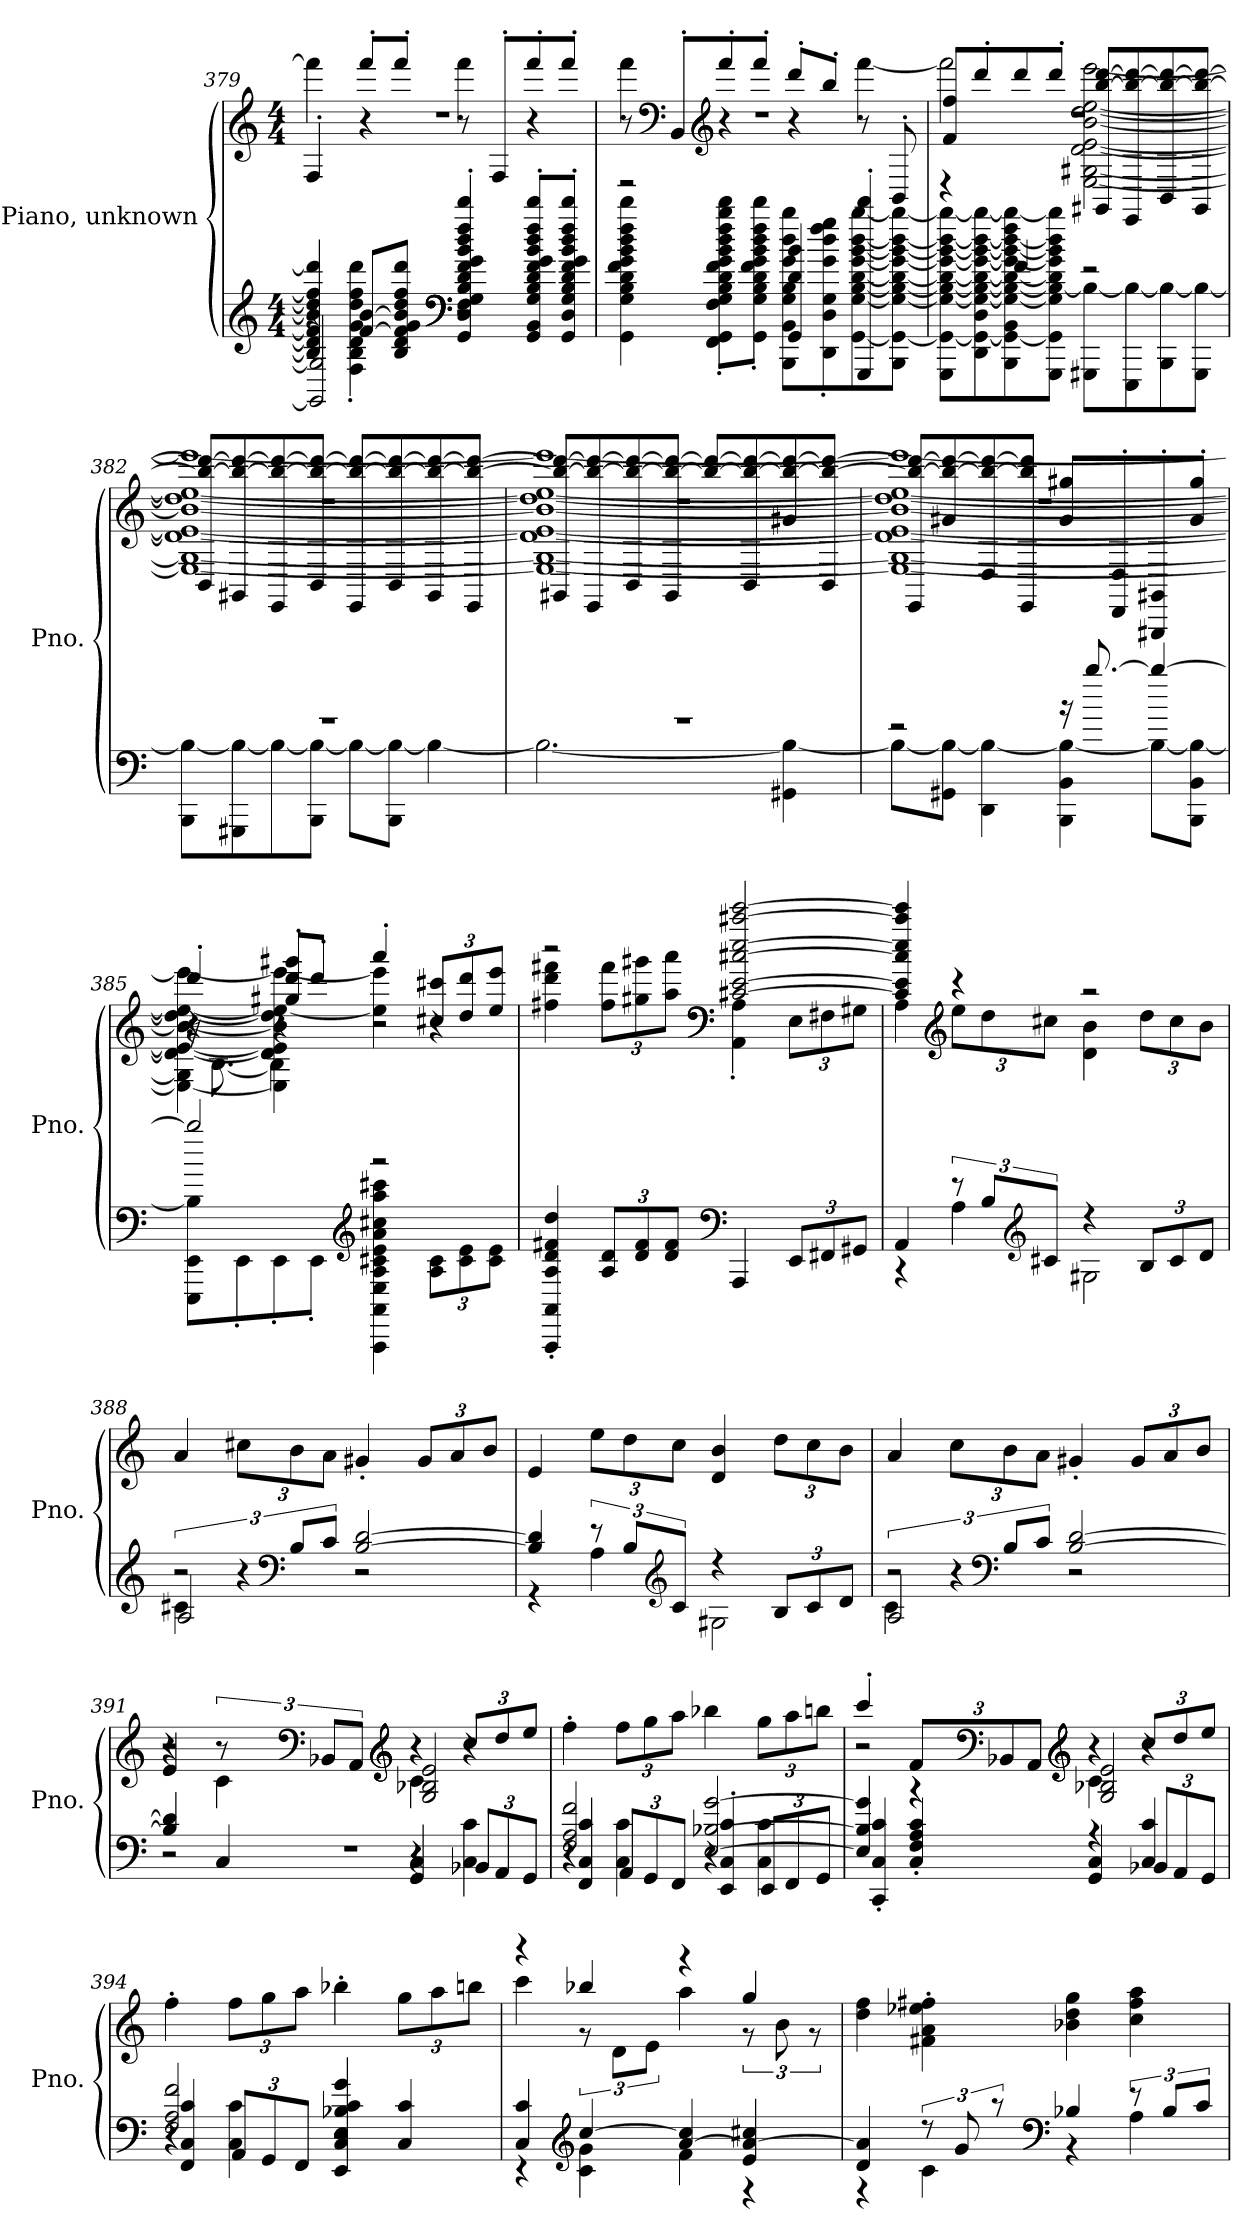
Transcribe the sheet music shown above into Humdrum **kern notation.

**kern	**kern
*part1	*part1
*staff2	*staff1
*I"Piano, unknown	*
*I'Pno.	*
*clefG2	*clefG2
*k[]	*k[]
*M4/4	*M4/4
=379	=379
*^	*^
*	*^	*	*^
4B/] 4d/] 4f/] 4b/] 4dd/] 4ff/] 4ddd/]	4r	2GG/] 2G/]	1r	4fff\]	4F'/
[8f/ [8b/L	4F\' 4B\' 4d\' 4g\' 4dd\' 4ff\' 4ddd\'	.	.	4r	8fff'/L
8B/ 8d/ 8f/] 8g/ 8b/] 8dd/ 8ff/ 8ddd/J	.	.	.	.	8fff'/J
*clefF4	*	*	*	*	*
4GG/' 4D/' 4F/' 4G/' 4B/' 4d/' 4f/' 4g/' 4b/' 4dd/' 4ff/' 4ddd/'	2r	2r	.	4fff\	8r
.	.	.	.	.	8F'/L
8GG/' 8BB/' 8G/' 8B/' 8d/' 8f/' 8g/' 8b/' 8dd/' 8ff/' 8ddd/'L	.	.	.	4r	8fff'/
8GG/' 8D/' 8G/' 8B/' 8d/' 8f/' 8g/' 8b/' 8dd/' 8ff/' 8ddd/'J	.	.	.	.	8fff'/J
*	*v	*v	*	*	*
=380	=380	=380	=380	=380
2r	4GG\ 4G\ 4B\ 4d\ 4f\ 4g\ 4b\ 4dd\ 4ff\ 4ddd\	1r	4fff\	8r
*	*	*clefF4	*	*
.	.	.	.	8BB'/L
*	*	*clefG2	*	*
.	8FF\' 8GG\' 8F\' 8G\' 8B\' 8d\' 8f\' 8g\' 8b\' 8dd\' 8ff\' 8bb\' 8ddd\'L	.	4r	8fff'/
.	8GG\' 8G\' 8B\' 8d\' 8f\' 8g\' 8b\' 8dd\' 8ff\' 8ddd\'J	.	.	8fff'/J
4GG/ 4d/ 4b/	8BBB\ 8BB\ 8G\ 8B\ 8g\ 8dd\ 8bb\L	.	4r	8ddd'/L
.	8DD\' 8D\' 8G\' 8g\' 8dd\' 8ff\' 8gg\'	.	.	8bb'/J
4GGG/' 4ddd/'	[8GG\ [8G\ [8B\ [8d\ [8g\ [8b\ [8dd\ [8bb\	.	[4fff\	8r
.	8BBB\ 8GG\_ 8G\_ 8B\_ 8d\_ 8g\_ 8b\_ 8dd\_ 8bb\_J	.	.	8BB'/
!!LO:LB:g=z	!!	!!
=381	=381	=381	=381	=381
4r	8GGG\ 8GG\_ 8G\_ 8B\_ 8d\_ 8g\_ 8b\_ 8dd\_ 8bb\_L	1r	2fff\]	8f/ 8ff/L
.	8DD\ 8GG\_ 8D\ 8G\_ 8B\_ 8d\_ 8g\_ 8b\_ 8dd\_ 8bb\_	.	.	8ddd'/
4f/	8BBB\ 8GG\_ 8BB\ 8G\_ 8B\_ 8d\_ 8g\_ 8b\_ 8dd\_ 8ff\ 8bb\_	.	.	8ddd/
.	8GGG\ 8GG\] 8G\] 8B\_ 8d\] 8g\] 8b\] 8dd\] 8bb\]J	.	.	8ddd'/J
2r	8GGG#X\ 8B\_L	.	[2E\ [2G#X\ [2d\ [2e\ [2b\ [2dd\ [2ee\ [2eee\	8GG#X/ [8bb/ [8ddd/L
.	8EEE\ 8B\_	.	.	8EE/ 8bb/_ 8ddd/_
.	8BBB\ 8B\_	.	.	8BB/ 8bb/_ 8ddd/_
.	8GGG#\ 8B\_J	.	.	8GG#/ 8bb/_ 8ddd/_J
=382	=382	=382	=382	=382
1r	8BBB\ 8B\_L	1r	1E_ 1G#_ 1d_ 1e_ 1b_ 1dd_ 1ee_ 1eee_	8BB/ 8bb/_ 8ddd/_L
.	8GGG#X\ 8B\_	.	.	8GG#X/ 8bb/_ 8ddd/_
.	8B\_	.	.	8EE/ 8bb/_ 8ddd/_
.	8BBB\ 8B\_J	.	.	8BB/ 8bb/_ 8ddd/_J
.	8B\L_	.	.	8EE/ 8bb/_ 8ddd/_L
.	8BBB\ 8B\_J	.	.	8BB/ 8bb/_ 8ddd/_
.	4B\_	.	.	8GG#/ 8bb/_ 8ddd/_
.	.	.	.	8EE/ 8bb/_ 8ddd/_J
=383	=383	=383	=383	=383
1r	2.B\_	1r	1E_ 1G#_ 1d_ 1e_ 1b_ 1dd_ 1ee_ 1eee_	8GG#X/ 8bb/_ 8ddd/_L
.	.	.	.	8EE/ 8bb/_ 8ddd/_
.	.	.	.	8BB/ 8bb/_ 8ddd/_
.	.	.	.	8GG#/ 8bb/_ 8ddd/_J
.	.	.	.	8bb/_ 8ddd/_L
.	.	.	.	8BB/ 8bb/_ 8ddd/_
.	4GG#X\ 4B\_	.	.	8g#X/ 8bb/_ 8ddd/_
.	.	.	.	8BB/ 8bb/_ 8ddd/_J
!!LO:PB:g=z	!!	!!
=384	=384	=384	=384	=384
2r	8B\L_	1r	1E_ 1G#_ 1d_ 1e_ 1b_ 1dd_ 1ee_ 1eee_	8EE/ 8bb/_ 8ddd/_L
.	8GG#X\ 8B\_J	.	.	8g#X/ 8bb/_ 8ddd/_
.	4DD\ 4B\_	.	.	8D/ 8bb/_ 8ddd/_
.	.	.	.	8EE/ 8bb/] 8ddd/]J
16r	4BBB\ 4BB\ 4B\_	.	.	8g#/ 8gg#X/L
[8.bb/	.	.	.	.
.	.	.	.	8DD/' 8D/'
4bb/_	8B\L_	.	.	8GGG#X/' 8GG#X/'
.	8BBB\ 8BB\ 8B\_J	.	.	8g#/' 8gg#/'J
=385	=385	=385	=385	=385
*	*	*	*	*^
2bb/]	8EEE\ 8EE\ 8B\]L	4ddd'/	4E\_ 4G#\] 4d\_ 4e\_ 4b\_ 4dd\_ 4ee\_ 4eee\_	4r	16r
.	.	.	.	.	[8.B\
.	8EE'\	.	.	.	.
.	8EE'\	4r	4E\] 4d\] 4e\] 4b\] 4dd\] 4ee\_ 4eee\_	8gg#X/' 8ddd/' 8ggg#X/'L	4B\]
.	8EE'\J	.	.	8ddd'/J	.
*clefG2	*	*	*	*	*
2r	4AAA\ 4AA\ 4E\ 4A\ 4c#X\ 4e\ 4a\ 4cc#X\ 4aa\ 4ccc#X\	2r	4ee\] 4eee\]	4aaa'/	2r
*	*Xbrackettup	*	*	*Xbrackettup	*
.	12A\ 12c#\L	.	4r	12cc#X/ 12ccc#X/L	.
.	12c#\ 12e\	.	.	12dd/ 12ddd/	.
.	12c#\ 12e\J	.	.	12ee/ 12eee/J	.
*v	*v	*	*	*	*
*	*	*v	*v	*v
!!LO:LB:g=z
=386	=386	=386
4AAA/' 4AA/' 4A/' 4d/' 4f#X/' 4dd/'	2r	4ff#X\ 4ddd\ 4fff#X\
12A/ 12d/L	.	12ff#\ 12fff#\L
12d/ 12f#/	.	12gg#X\ 12ggg#X\
12d/ 12f#/J	.	12aa\ 12aaa\J
*clefF4	*clefF4	*
4AAA/	[2c#X/ [2e/ [2cc#X/ [2ee/ [2ccc#X/ [2eee/	4AA\' 4A\'
12EE/L	.	12E\L
12FF#X/	.	12F#X\
12GG#X/J	.	12G#X\J
=387	=387	=387
*^	*	*
4AA/	4r	4c#/] 4e/] 4cc#/] 4ee/] 4ccc#/] 4eee/]	4A\
*	*	*clefG2	*
*brackettup	*	*	*
12r	4A\	4r	12ee\L
12B/L	.	.	12dd\
*clefG2	*	*	*
12c#X/J	.	.	12cc#X\J
4r	2G#X\	2r	4d\ 4b\
*Xbrackettup	*	*	*
12B/L	.	.	12dd\L
12c#/	.	.	12cc#\
12d/J	.	.	12b\J
*v	*v	*	*
*	*v	*v
=388	=388
*brackettup	*
*^	*
*	*^	*
3r	4c#X\	2A/	4a/
.	4r	.	12cc#X\L
*clefF4	*	*	*
12B/L	.	.	12b\
12c#/J	.	.	12a\J
[2B/ [2d/	2r	2r	4g#X'/
.	.	.	12g#/L
.	.	.	12a/
.	.	.	12b/J
*	*v	*v	*
!!LO:LB:g=z
=389	=389	=389
4B/] 4d/]	4r	4e/
12r	4A\	12ee\L
12B/L	.	12dd\
*clefG2	*	*
12c/J	.	12cc\J
4r	2G#X\	4d/ 4b/
*Xbrackettup	*	*
12B/L	.	12dd\L
12c/	.	12cc\
12d/J	.	12b\J
=390	=390	=390
*	*^	*
*	*	*brackettup	*
2A/	4c\	3r	4a/
.	4r	.	12cc\L
*clefF4	*	*	*
.	.	12B/L	12b\
.	.	12c/J	12a\J
2r	2r	[2B/ [2d/	4g#X'/
.	.	.	12g#/L
.	.	.	12a/
.	.	.	12b/J
=391	=391	=391	=391
*	*	*	*^
*	*	*	*	*^
1r	2r	4B/] 4d/]	4e/	4r	2r
*	*	*	*brackettup	*	*
.	.	4C/	12r	4c\	.
*	*	*	*clefF4	*	*
.	.	.	12BB-X/L	.	.
.	.	.	12AA/J	.	.
*	*	*	*clefG2	*	*
.	4r	4GG/ 4C/	4r	4c\	2G/ 2B-X/ 2e/
*	*	*Xbrackettup	*Xbrackettup	*	*
.	4C\ 4c\	12BB-X/L	12cc/L	4r	.
.	.	12AA/	12dd/	.	.
.	.	12GG/J	12ee/J	.	.
*	*	*	*v	*v	*v
!!LO:LB:g=z
=392	=392	=392	=392
2F/ 2A/ 2f/	4r	4FF/ 4C/ 4c/	4ff'\
.	4C\ 4c\	12AA/L	12ff\L
.	.	12GG/	12gg\
.	.	12FF/J	12aa\J
[2E/ [2B-X/ [2g/	4r	4EE/' 4C/' 4c/'	4bb-X\
.	4C\ 4c\	12EE/L	12gg\L
.	.	12FF/	12aa\
.	.	12GG/J	12bbn\J
*	*v	*v	*
=393	=393	=393
*	*	*^
*	*	*	*^
4E/] 4B-/] 4g/]	4CC/' 4C/' 4c/'	4ccc'/	2r	2r
4r	4C/' 4F/' 4A/' 4c/'	12f/L	.	.
*	*	*clefF4	*	*
.	.	12BB-X/	.	.
.	.	12AA/J	.	.
*	*	*clefG2	*	*
4r	4GG/ 4C/	4r	4c\	2G/ 2B-X/ 2e/
4C/ 4c/	12BB-X/L	12cc/L	4r	.
.	12AA/	12dd/	.	.
.	12GG/J	12ee/J	.	.
*	*	*v	*v	*v
=394	=394	=394
*	*^	*
2F/ 2A/ 2f/	4r	4FF/ 4C/ 4c/	4ff'\
.	4C\ 4c\	12AA/L	12ff\L
.	.	12GG/	12gg\
.	.	12FF/J	12aa\J
2r	2r	4EE/ 4C/ 4E/ 4B-X/ 4c/ 4g/	4bb-X'\
.	.	4C/ 4c/	12gg\L
.	.	.	12aa\
.	.	.	12bbn\J
*	*v	*v	*
!!LO:LB:g=z
=395	=395	=395
*	*	*^
4C/ 4c/	4r	4r	4ccc\
*clefG2	*	*	*
*	*	*	*brackettup
[4cc/	4c\ 4g\	4bb-X/	12r
.	.	.	12d\L
.	.	.	12e\J
[4a/ 4cc/]	4f\	4r	4aa\
4e/ 4a/_ 4cc#X/	4r	4gg/	12r
.	.	.	12b\
.	.	.	12r
*	*	*v	*v
=396	=396	=396
4d/ 4a/]	4r	4dd\ 4ff\
*brackettup	*	*
12r	4c\	4f#X\' 4a\' 4ee-X\' 4ff#X\'
12g/	.	.
12r	.	.
*clefF4	*	*
4B-X/	4r	4b-X\ 4dd\ 4gg\
12r	4A\	4cc\ 4ff#\ 4aa\
12B-/L	.	.
12c/J	.	.
*v	*v	*
=	=
*-	*-
